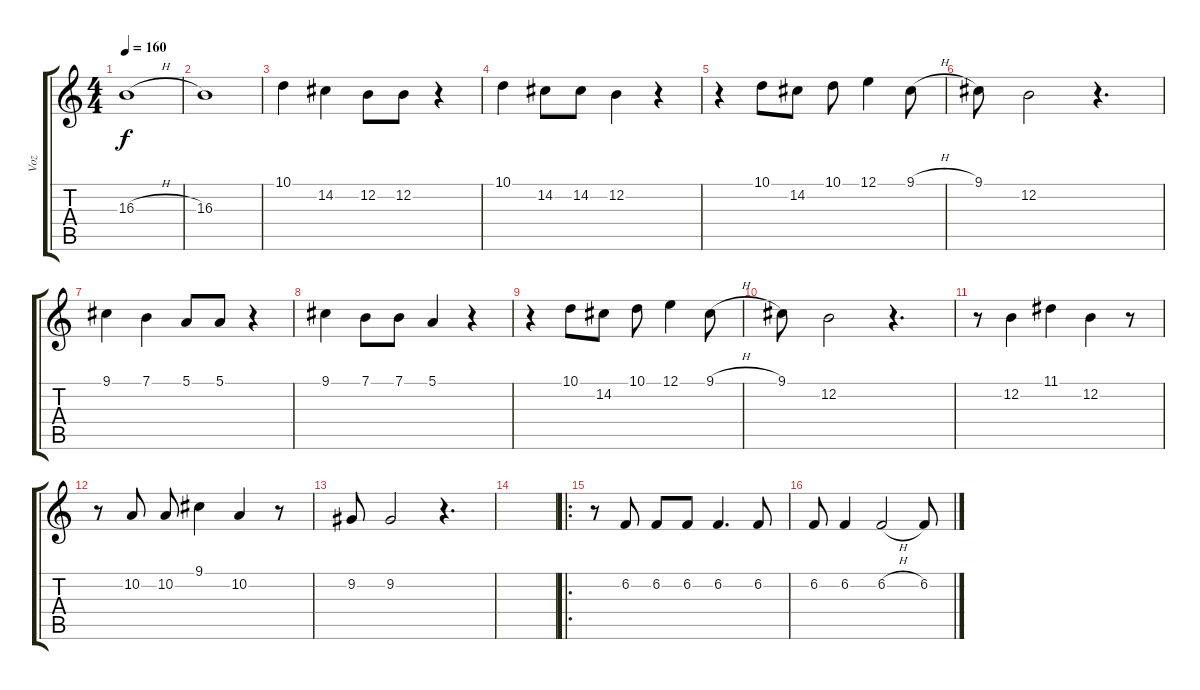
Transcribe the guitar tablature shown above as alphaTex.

\track ("Voz" "Voz") {instrument synthbrass1}
\staff {score tabs}
\tuning (E4 B3 G3 D3 A2 E2) {hide}
\ts (4 4)
\tempo 160
\clef g2
\ks c
16.3{h}.1{dy f} |
16.3.1 |
10.1.4 14.2.4 12.2.8 12.2.8 r.4 |
10.1.4 14.2.8 14.2.8 12.2.4 r.4 |
r.4 10.1.8 14.2.8 10.1.8 12.1.4 9.1{h}.8 |
9.1.8 12.2.2 r.4{d} |
9.1.4 7.1.4 5.1.8 5.1.8 r.4 |
9.1.4 7.1.8 7.1.8 5.1.4 r.4 |
r.4 10.1.8 14.2.8 10.1.8 12.1.4 9.1{h}.8 |
9.1.8 12.2.2 r.4{d} |
r.8 12.2.4 11.1.4 12.2.4 r.8 |
r.8 10.2.8 10.2.8 9.1.4 10.2.4 r.8 |
9.2.8 9.2.2 r.4{d} |
|
\ro
r.8 6.2.8 6.2.8 6.2.8 6.2.4{d} 6.2.8 |
6.2.8 6.2.4 6.2{h}.2 6.2.8
